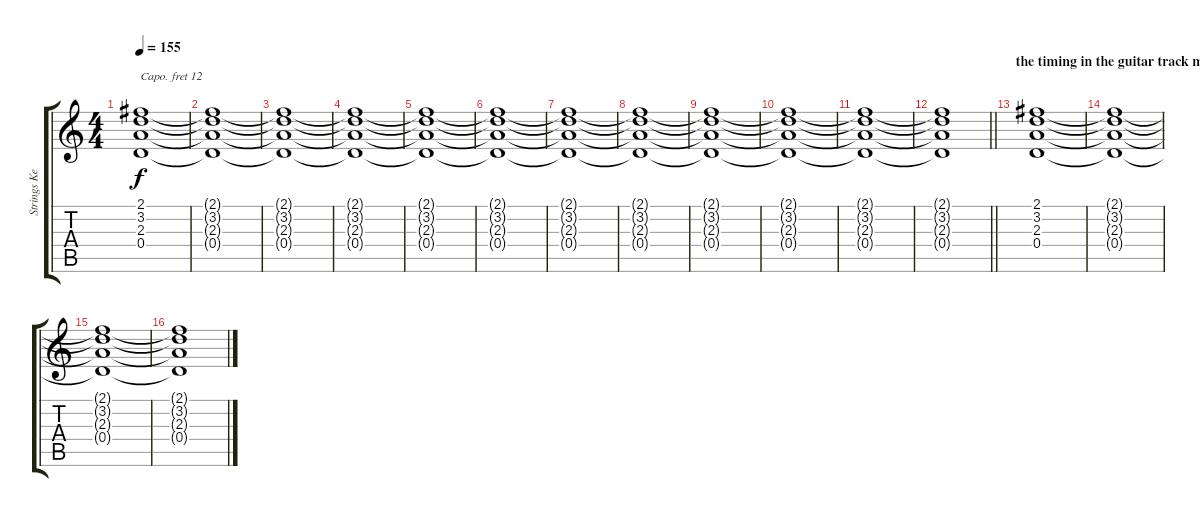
\track ("Strings Keys" "Strings Ke") {instrument stringensemble1}
\staff {score tabs}
\capo 12
\tuning (E4 B3 G3 D3 A2 E2) {hide}
\ts (4 4)
\tempo 155
\clef g2
\ks c
(2.1{t} 3.2{t} 2.3{t} 0.4{t}).1{dy f} |
(2.1{t} 3.2{t} 2.3{t} 0.4{t}).1 |
(2.1{t} 3.2{t} 2.3{t} 0.4{t}).1 |
(2.1{t} 3.2{t} 2.3{t} 0.4{t}).1 |
(2.1{t} 3.2{t} 2.3{t} 0.4{t}).1 |
(2.1{t} 3.2{t} 2.3{t} 0.4{t}).1 |
(2.1{t} 3.2{t} 2.3{t} 0.4{t}).1 |
(2.1{t} 3.2{t} 2.3{t} 0.4{t}).1 |
(2.1{t} 3.2{t} 2.3{t} 0.4{t}).1 |
(2.1{t} 3.2{t} 2.3{t} 0.4{t}).1 |
(2.1{t} 3.2{t} 2.3{t} 0.4{t}).1 |
\barLineRight lightlight
(2.1{t} 3.2{t} 2.3{t} 0.4{t}).1 |
\section ("" "the timing in the guitar track may be wrong")
(2.1 3.2 2.3 0.4).1 |
(2.1{t} 3.2{t} 2.3{t} 0.4{t}).1 |
(2.1{t} 3.2{t} 2.3{t} 0.4{t}).1 |
(2.1{t} 3.2{t} 2.3{t} 0.4{t}).1
